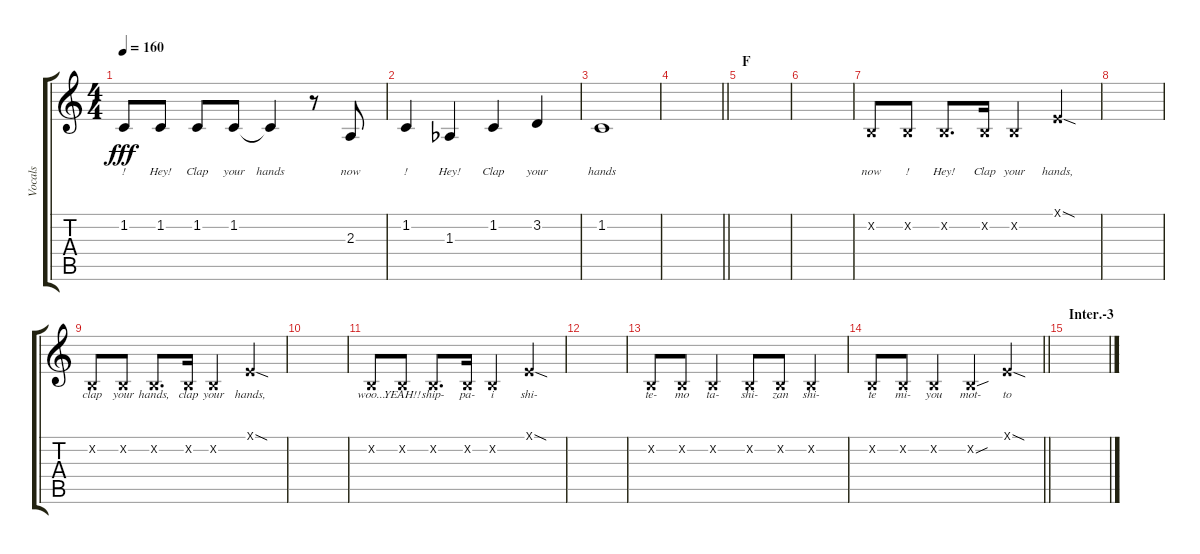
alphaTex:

\track ("Vocals" "Vocals") {instrument altosax}
\staff {score tabs}
\tuning (E4 B3 G3 D3 A2 E2) {hide}
\ts (4 4)
\tempo 160
\clef g2
\ks c
1.2.8{lyrics (0 "!") lyrics (1 "") lyrics (2 "") lyrics (3 "") lyrics (4 "") dy fff} 1.2.8{lyrics (0 "Hey!") lyrics (1 "") lyrics (2 "") lyrics (3 "") lyrics (4 "")} 1.2.8{lyrics (0 "Clap") lyrics (1 "") lyrics (2 "") lyrics (3 "") lyrics (4 "")} 1.2.8{lyrics (0 "your") lyrics (1 "") lyrics (2 "") lyrics (3 "") lyrics (4 "")} 1.2{t}.4{lyrics (0 "hands") lyrics (1 "") lyrics (2 "") lyrics (3 "") lyrics (4 "")} r.8 2.3.8{lyrics (0 "now") lyrics (1 "") lyrics (2 "") lyrics (3 "") lyrics (4 "")} |
1.2.4{lyrics (0 "!") lyrics (1 "") lyrics (2 "") lyrics (3 "") lyrics (4 "")} 1.3{acc b}.4{lyrics (0 "Hey!") lyrics (1 "") lyrics (2 "") lyrics (3 "") lyrics (4 "")} 1.2.4{lyrics (0 "Clap") lyrics (1 "") lyrics (2 "") lyrics (3 "") lyrics (4 "")} 3.2.4{lyrics (0 "your") lyrics (1 "") lyrics (2 "") lyrics (3 "") lyrics (4 "")} |
1.2.1{lyrics (0 "hands") lyrics (1 "") lyrics (2 "") lyrics (3 "") lyrics (4 "")} |
\barLineRight lightlight
|
\section ("" "F")
|
|
0.2{x}.8{lyrics (0 "now") lyrics (1 "") lyrics (2 "") lyrics (3 "") lyrics (4 "")} 0.2{x}.8{lyrics (0 "!") lyrics (1 "") lyrics (2 "") lyrics (3 "") lyrics (4 "")} 0.2{x}.8{d lyrics (0 "Hey!") lyrics (1 "") lyrics (2 "") lyrics (3 "") lyrics (4 "")} 0.2{x}.16{lyrics (0 "Clap") lyrics (1 "") lyrics (2 "") lyrics (3 "") lyrics (4 "")} 0.2{x}.4{lyrics (0 "your") lyrics (1 "") lyrics (2 "") lyrics (3 "") lyrics (4 "")} 0.1{sod x}.4{lyrics (0 "hands,") lyrics (1 "") lyrics (2 "") lyrics (3 "") lyrics (4 "")} |
|
0.2{x}.8{lyrics (0 "clap") lyrics (1 "") lyrics (2 "") lyrics (3 "") lyrics (4 "")} 0.2{x}.8{lyrics (0 "your") lyrics (1 "") lyrics (2 "") lyrics (3 "") lyrics (4 "")} 0.2{x}.8{d lyrics (0 "hands,") lyrics (1 "") lyrics (2 "") lyrics (3 "") lyrics (4 "")} 0.2{x}.16{lyrics (0 "clap") lyrics (1 "") lyrics (2 "") lyrics (3 "") lyrics (4 "")} 0.2{x}.4{lyrics (0 "your") lyrics (1 "") lyrics (2 "") lyrics (3 "") lyrics (4 "")} 0.1{sod x}.4{lyrics (0 "hands,") lyrics (1 "") lyrics (2 "") lyrics (3 "") lyrics (4 "")} |
|
0.2{x}.8{lyrics (0 "woo...") lyrics (1 "") lyrics (2 "") lyrics (3 "") lyrics (4 "")} 0.2{x}.8{lyrics (0 "YEAH!!") lyrics (1 "") lyrics (2 "") lyrics (3 "") lyrics (4 "")} 0.2{x}.8{d lyrics (0 "ship-") lyrics (1 "") lyrics (2 "") lyrics (3 "") lyrics (4 "")} 0.2{x}.16{lyrics (0 "pa-") lyrics (1 "") lyrics (2 "") lyrics (3 "") lyrics (4 "")} 0.2{x}.4{lyrics (0 "i") lyrics (1 "") lyrics (2 "") lyrics (3 "") lyrics (4 "")} 0.1{sod x}.4{lyrics (0 "shi-") lyrics (1 "") lyrics (2 "") lyrics (3 "") lyrics (4 "")} |
|
0.2{x}.8{lyrics (0 "te-") lyrics (1 "") lyrics (2 "") lyrics (3 "") lyrics (4 "")} 0.2{x}.8{lyrics (0 "mo") lyrics (1 "") lyrics (2 "") lyrics (3 "") lyrics (4 "")} 0.2{x}.4{lyrics (0 "ta-") lyrics (1 "") lyrics (2 "") lyrics (3 "") lyrics (4 "")} 0.2{x}.8{lyrics (0 "shi-") lyrics (1 "") lyrics (2 "") lyrics (3 "") lyrics (4 "")} 0.2{x}.8{lyrics (0 "zan") lyrics (1 "") lyrics (2 "") lyrics (3 "") lyrics (4 "")} 0.2{x}.4{lyrics (0 "shi-") lyrics (1 "") lyrics (2 "") lyrics (3 "") lyrics (4 "")} |
\barLineRight lightlight
0.2{x}.8{lyrics (0 "te") lyrics (1 "") lyrics (2 "") lyrics (3 "") lyrics (4 "")} 0.2{x}.8{lyrics (0 "mi-") lyrics (1 "") lyrics (2 "") lyrics (3 "") lyrics (4 "")} 0.2{x}.4{lyrics (0 "you") lyrics (1 "") lyrics (2 "") lyrics (3 "") lyrics (4 "")} 0.2{sou x}.4{lyrics (0 "mot-") lyrics (1 "") lyrics (2 "") lyrics (3 "") lyrics (4 "")} 0.1{sod x}.4{lyrics (0 "to") lyrics (1 "") lyrics (2 "") lyrics (3 "") lyrics (4 "")} |
\section ("" "Inter.-3")
